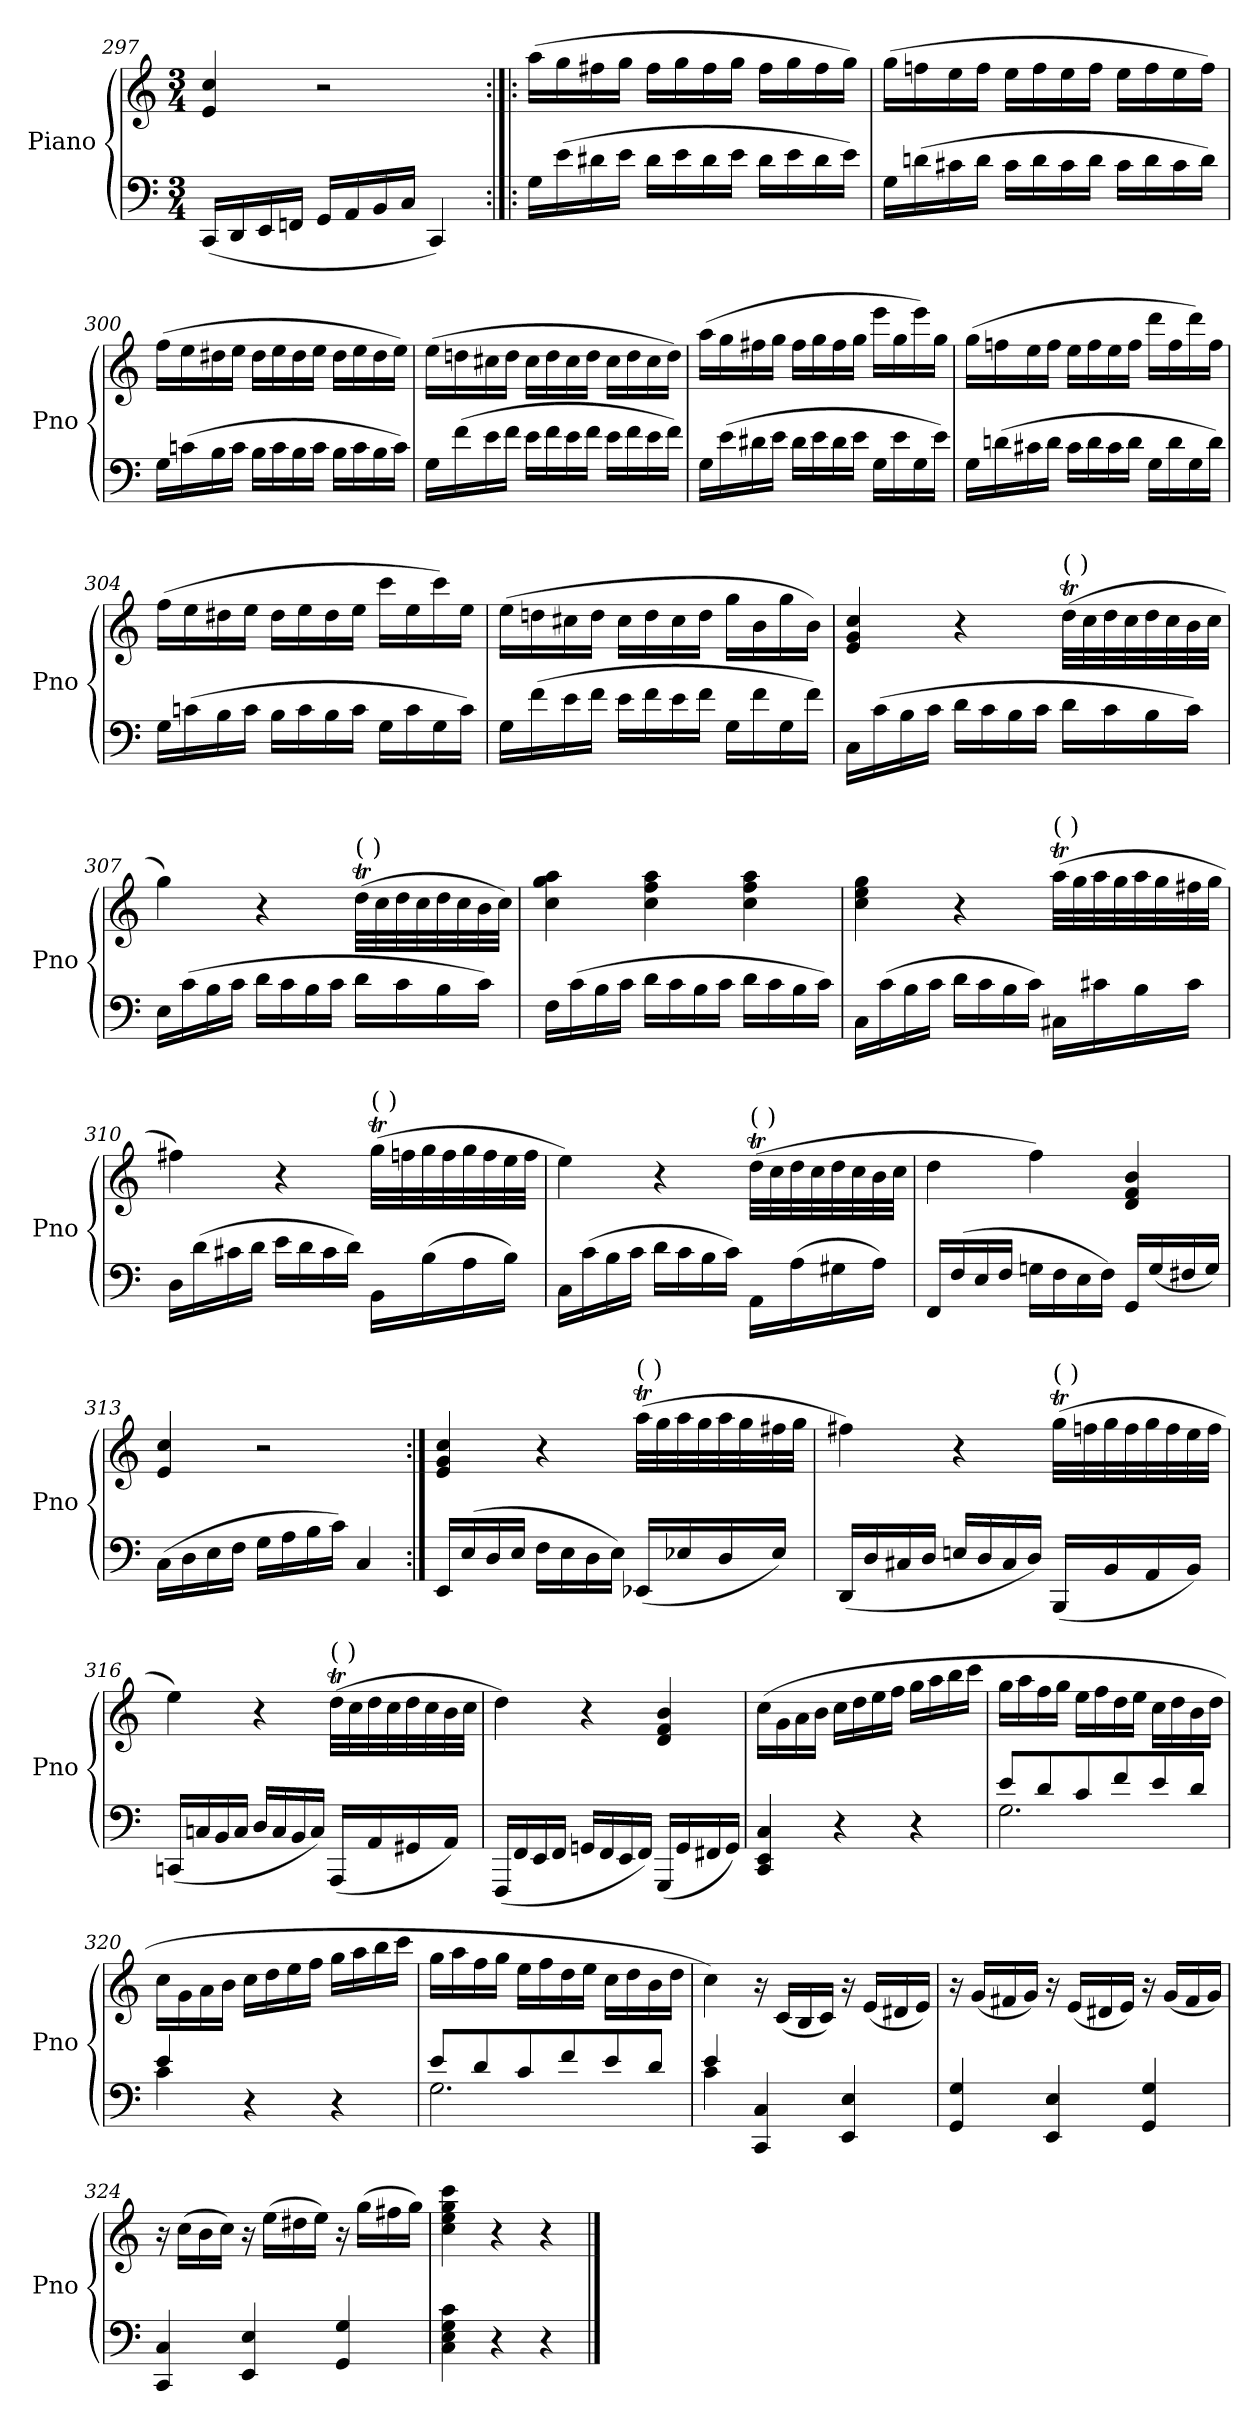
**kern	**kern
*part2	*part1
*staff2	*staff1
*I"Piano	*I"Piano
*I'Pno	*I'Pno
*clefF4	*clefG2
*k[]	*k[]
*M3/4	*M3/4
=297	=297
(16CC/LL	4e/ 4cc/
16DD/	.
16EE/	.
16FFn/JJ	.
16GG/LL	2r
16AA/	.
16BB/	.
16C/JJ	.
4CC/)	.
!!LO:PB:g=z
=298:|!|:	=298:|!|:
16G\LL	(16aa\LL
(16e\	16gg\
16d#X\	16ff#X\
16e\JJ	16gg\JJ
16d#\LL	16ff#\LL
16e\	16gg\
16d#\	16ff#\
16e\JJ	16gg\JJ
16d#\LL	16ff#\LL
16e\	16gg\
16d#\	16ff#\
16e\JJ)	16gg\JJ)
=299	=299
16G\LL	(16gg\LL
(16dn\	16ffn\
16c#X\	16ee\
16d\JJ	16ff\JJ
16c#\LL	16ee\LL
16d\	16ff\
16c#\	16ee\
16d\JJ	16ff\JJ
16c#\LL	16ee\LL
16d\	16ff\
16c#\	16ee\
16d\JJ)	16ff\JJ)
=300	=300
16G\LL	(16ff\LL
(16cn\	16ee\
16B\	16dd#X\
16c\JJ	16ee\JJ
16B\LL	16dd#\LL
16c\	16ee\
16B\	16dd#\
16c\JJ	16ee\JJ
16B\LL	16dd#\LL
16c\	16ee\
16B\	16dd#\
16c\JJ)	16ee\JJ)
=301	=301
16G\LL	(16ee\LL
(16f\	16ddn\
16e\	16cc#X\
16f\JJ	16dd\JJ
16e\LL	16cc#\LL
16f\	16dd\
16e\	16cc#\
16f\JJ	16dd\JJ
16e\LL	16cc#\LL
16f\	16dd\
16e\	16cc#\
16f\JJ)	16dd\JJ)
!!LO:LB:g=z
=302	=302
16G\LL	(16aa\LL
(16e\	16gg\
16d#X\	16ff#X\
16e\JJ	16gg\JJ
16d#\LL	16ff#\LL
16e\	16gg\
16d#\	16ff#\
16e\JJ	16gg\JJ
16G\LL	16eee\LL
16e\	16gg\
16G\	16eee\)
16e\JJ)	16gg\JJ
=303	=303
16G\LL	(16gg\LL
(16dn\	16ffn\
16c#X\	16ee\
16d\JJ	16ff\JJ
16c#\LL	16ee\LL
16d\	16ff\
16c#\	16ee\
16d\JJ	16ff\JJ
16G\LL	16ddd\LL
16d\	16ff\
16G\	16ddd\)
16d\JJ)	16ff\JJ
=304	=304
16G\LL	(16ff\LL
(16cn\	16ee\
16B\	16dd#X\
16c\JJ	16ee\JJ
16B\LL	16dd#\LL
16c\	16ee\
16B\	16dd#\
16c\JJ	16ee\JJ
16G\LL	16ccc\LL
16c\	16ee\
16G\	16ccc\)
16c\JJ)	16ee\JJ
=305	=305
16G\LL	(16ee\LL
(16f\	16ddn\
16e\	16cc#X\
16f\JJ	16dd\JJ
16e\LL	16cc#\LL
16f\	16dd\
16e\	16cc#\
16f\JJ	16dd\JJ
16G\LL	16gg\LL
16f\	16b\
16G\	16gg\
16f\JJ)	16b\JJ)
!!LO:LB:g=z
=306	=306
16C\LL	4e/ 4g/ 4cc/
(16c\	.
16B\	.
16c\JJ	.
16d\LL	4r
16c\	.
16B\	.
16c\JJ	.
!	!LO:TX:a:t=(     )
16d\LL	(32ddT\LLL
.	32cc\
16c\	32dd\
.	32cc\
16B\	32dd\
.	32cc\
16c\JJ)	32b\
.	32cc\JJJ
=307	=307
16E\LL	4gg\)
(16c\	.
16B\	.
16c\JJ	.
16d\LL	4r
16c\	.
16B\	.
16c\JJ	.
!	!LO:TX:a:t=(     )
16d\LL	(32ddT\LLL
.	32cc\
16c\	32dd\
.	32cc\
16B\	32dd\
.	32cc\
16c\JJ)	32b\
.	32cc\JJJ)
=308	=308
16F\LL	4cc\ 4gg\ 4aa\
(16c\	.
16B\	.
16c\JJ	.
16d\LL	4cc\ 4ff\ 4aa\
16c\	.
16B\	.
16c\JJ	.
16d\LL	4cc\ 4ff\ 4aa\
16c\	.
16B\	.
16c\JJ)	.
=309	=309
16C\LL	4cc\ 4ee\ 4gg\
(16c\	.
16B\	.
16c\JJ	.
16d\LL	4r
16c\	.
16B\	.
16c\JJ)	.
!	!LO:TX:a:t=(     )
16C#X\LL	(32aaT\LLL
.	32gg\
16c#X\	32aa\
.	32gg\
16B\	32aa\
.	32gg\
16c#\JJ	32ff#X\
.	32gg\JJJ
!!LO:LB:g=z
=310	=310
16D\LL	4ff#X\)
(16d\	.
16c#X\	.
16d\JJ	.
16e\LL	4r
16d\	.
16c#\	.
16d\JJ)	.
!	!LO:TX:a:t=(     )
16BB\LL	(32ggT\LLL
.	32ffn\
(16B\	32gg\
.	32ff\
16A\	32gg\
.	32ff\
16B\JJ)	32ee\
.	32ff\JJJ
=311	=311
16C\LL	4ee\)
(16c\	.
16B\	.
16c\JJ	.
16d\LL	4r
16c\	.
16B\	.
16c\JJ)	.
!	!LO:TX:a:t=(     )
16AA\LL	(32ddT\LLL
.	32cc\
(16A\	32dd\
.	32cc\
16G#X\	32dd\
.	32cc\
16A\JJ)	32b\
.	32cc\JJJ
=312	=312
16FF/LL	4dd\
(16F/	.
16E/	.
16F/JJ	.
16Gn\LL	4ff\)
16F\	.
16E\	.
16F\JJ)	.
16GG/LL	4d/ 4f/ 4b/
(16G/	.
16F#X/	.
16G/JJ)	.
=313	=313
(16C\LL	4e/ 4cc/
16D\	.
16E\	.
16F\JJ	.
16G\LL	2r
16A\	.
16B\	.
16c\JJ)	.
4C/	.
!!LO:LB:g=z
=314:|!	=314:|!
16EE/LL	4e/ 4g/ 4cc/
(16E/	.
16D/	.
16E/JJ	.
16F\LL	4r
16E\	.
16D\	.
16E\JJ)	.
!	!LO:TX:a:t=(     )
(16EE-X/LL	(32aaT\LLL
.	32gg\
16E-X/	32aa\
.	32gg\
16D/	32aa\
.	32gg\
16E-/JJ)	32ff#X\
.	32gg\JJJ
=315	=315
(16DD/LL	4ff#X\)
16D/	.
16C#X/	.
16D/JJ	.
16En/LL	4r
16D/	.
16C#/	.
16D/JJ)	.
!	!LO:TX:a:t=(     )
(16BBB/LL	(32ggT\LLL
.	32ffn\
16BB/	32gg\
.	32ff\
16AA/	32gg\
.	32ff\
16BB/JJ)	32ee\
.	32ff\JJJ
=316	=316
(16CCn/LL	4ee\)
16Cn/	.
16BB/	.
16C/JJ	.
16D/LL	4r
16C/	.
16BB/	.
16C/JJ)	.
!	!LO:TX:a:t=(     )
(16AAA/LL	(32ddT\LLL
.	32cc\
16AA/	32dd\
.	32cc\
16GG#X/	32dd\
.	32cc\
16AA/JJ)	32b\
.	32cc\JJJ
=317	=317
(16FFF/LL	4dd\)
16FF/	.
16EE/	.
16FF/JJ	.
16GGn/LL	4r
16FF/	.
16EE/	.
16FF/JJ)	.
(16GGG/LL	4d/ 4f/ 4b/
16GG/	.
16FF#X/	.
16GG/JJ)	.
!!LO:LB:g=z
=318	=318
4CC/ 4EE/ 4C/	(16cc\LL
.	16g\
.	16a\
.	16b\JJ
4r	16cc\LL
.	16dd\
.	16ee\
.	16ff\JJ
4r	16gg\LL
.	16aa\
.	16bb\
.	16ccc\JJ
=319	=319
*^	*
8e/L	2.G\	16gg\LL
.	.	16aa\
8d/	.	16ff\
.	.	16gg\JJ
8c/	.	16ee\LL
.	.	16ff\
8f/	.	16dd\
.	.	16ee\JJ
8e/	.	16cc\LL
.	.	16dd\
8d/J	.	16b\
.	.	16dd\JJ
=320	=320	=320
4e/	4c\	16cc\LL
.	.	16g\
.	.	16a\
.	.	16b\JJ
4r	2ryy	16cc\LL
.	.	16dd\
.	.	16ee\
.	.	16ff\JJ
4r	.	16gg\LL
.	.	16aa\
.	.	16bb\
.	.	16ccc\JJ
=321	=321	=321
8e/L	2.G\	16gg\LL
.	.	16aa\
8d/	.	16ff\
.	.	16gg\JJ
8c/	.	16ee\LL
.	.	16ff\
8f/	.	16dd\
.	.	16ee\JJ
8e/	.	16cc\LL
.	.	16dd\
8d/J	.	16b\
.	.	16dd\JJ
!!LO:LB:g=z
=322	=322	=322
4e/	4c\	4cc\)
4CC/ 4C/	2ryy	16r
.	.	(16c/LL
.	.	16B/
.	.	16c/JJ)
4EE/ 4E/	.	16r
.	.	(16e/LL
.	.	16d#X/
.	.	16e/JJ)
*v	*v	*
=323	=323
4GG/ 4G/	16r
.	(16g/LL
.	16f#X/
.	16g/JJ)
4EE/ 4E/	16r
.	(16e/LL
.	16d#X/
.	16e/JJ)
4GG/ 4G/	16r
.	(16g/LL
.	16f#/
.	16g/JJ)
=324	=324
4CC/ 4C/	16r
.	(16cc\LL
.	16b\
.	16cc\JJ)
4EE/ 4E/	16r
.	(16ee\LL
.	16dd#X\
.	16ee\JJ)
4GG/ 4G/	16r
.	(16gg\LL
.	16ff#X\
.	16gg\JJ)
=325	=325
4C\ 4E\ 4G\ 4c\	4cc\ 4ee\ 4gg\ 4ccc\
4r	4r
4r	4r
==	==
*-	*-
